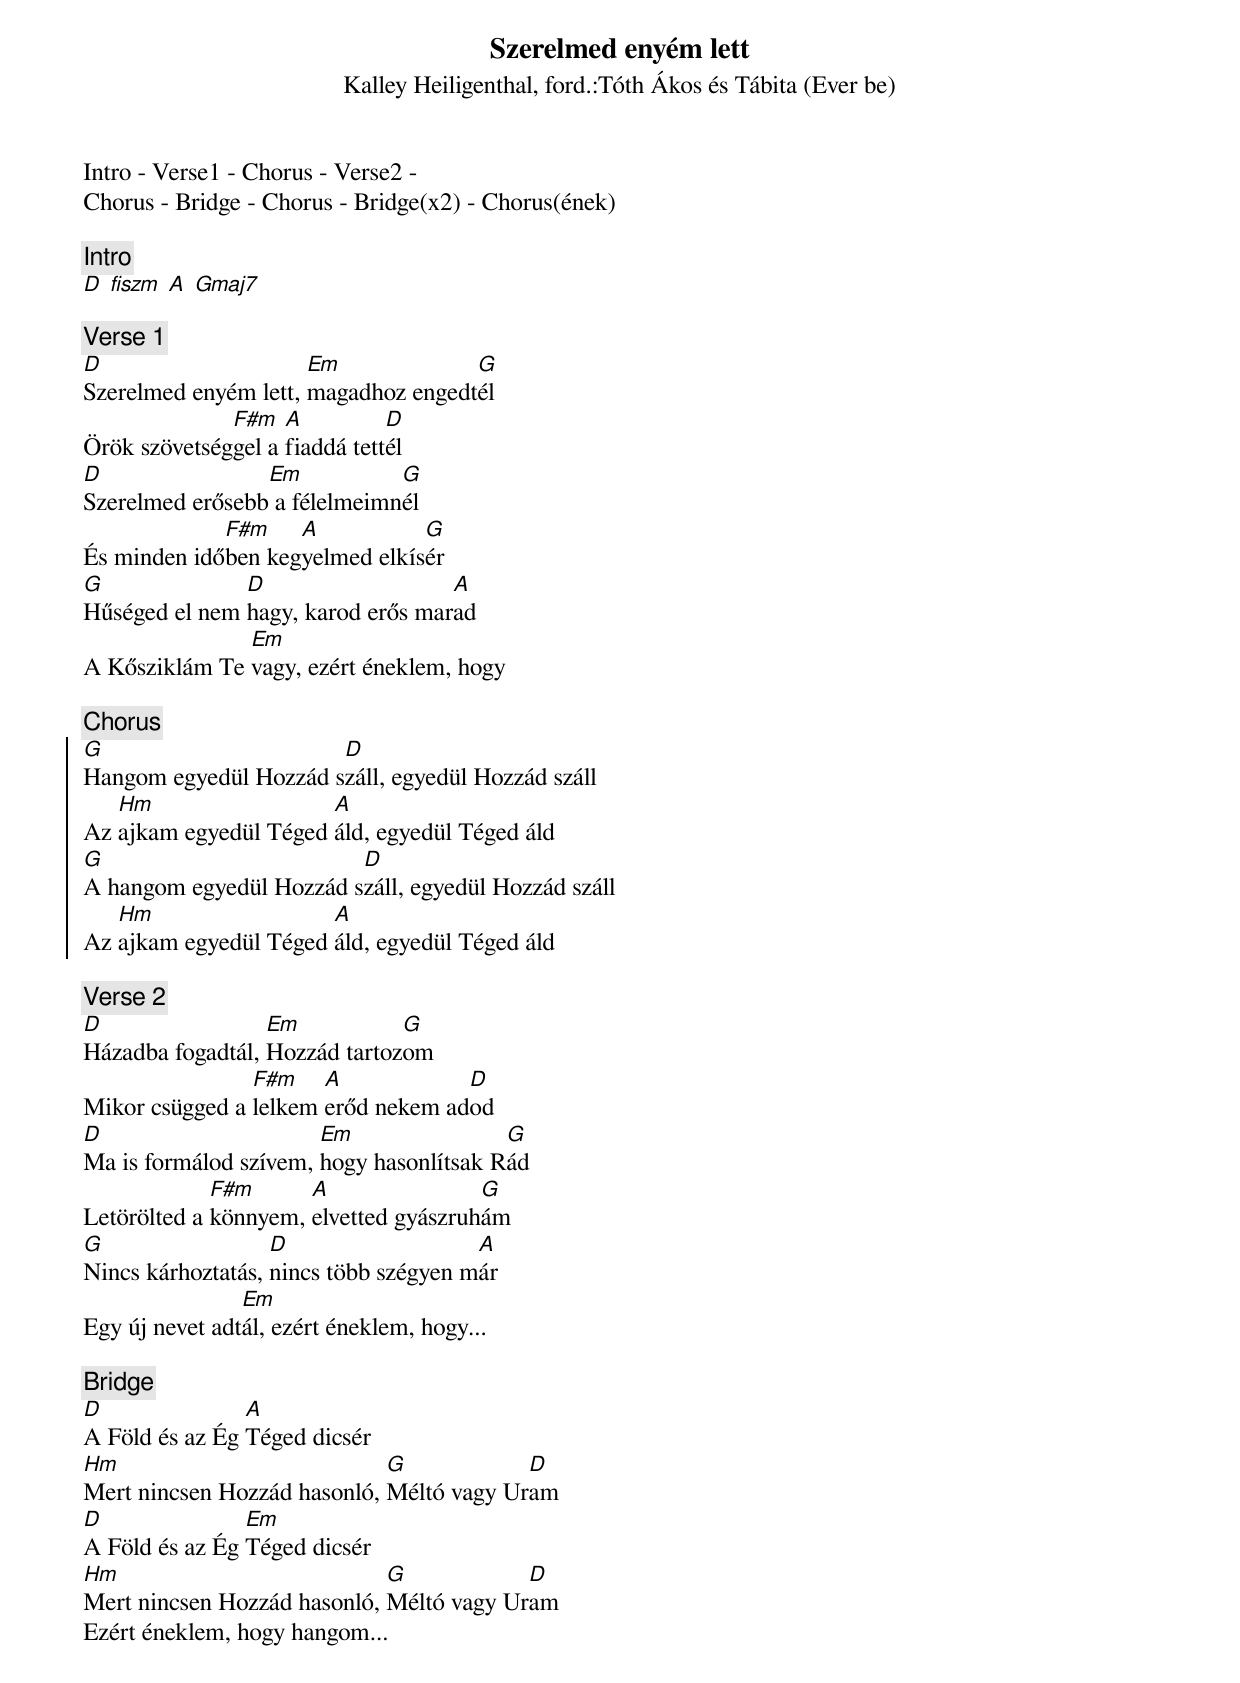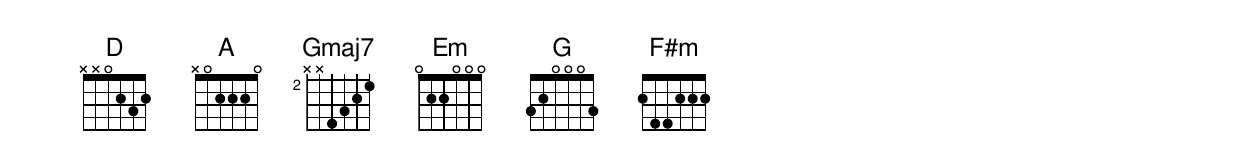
{title: Szerelmed enyém lett}
{subtitle: Kalley Heiligenthal, ford.:Tóth Ákos és Tábita (Ever be)}


Intro - Verse1 - Chorus - Verse2 -
Chorus - Bridge - Chorus - Bridge(x2) - Chorus(ének)

{c:Intro}
[D] [fiszm] [A] [Gmaj7]

{c:Verse 1}
[D]Szerelmed enyém lett, [Em]magadhoz engedt[G]él
Örök szövetség[F#m]gel a [A]fiaddá tett[D]él
[D]Szerelmed erősebb[Em] a félelmeimn[G]él
És minden idő[F#m]ben keg[A]yelmed elkís[G]ér
[G]Hűséged el nem [D]hagy, karod erős mar[A]ad
A Kősziklám Te [Em]vagy, ezért éneklem, hogy

{c:Chorus}
{soc}
[G]Hangom egyedül Hozzád s[D]záll, egyedül Hozzád száll
Az [Hm]ajkam egyedül Téged [A]áld, egyedül Téged áld
[G]A hangom egyedül Hozzád s[D]záll, egyedül Hozzád száll
Az [Hm]ajkam egyedül Téged [A]áld, egyedül Téged áld
{eoc}

{c:Verse 2}
[D]Házadba fogadtál, [Em]Hozzád tartoz[G]om
Mikor csügged a [F#m]lelkem [A]erőd nekem ad[D]od
[D]Ma is formálod szívem, [Em]hogy hasonlítsak R[G]ád
Letörölted a [F#m]könnyem, [A]elvetted gyászruh[G]ám
[G]Nincs kárhoztatás, [D]nincs több szégyen m[A]ár
Egy új nevet adt[Em]ál, ezért éneklem, hogy...

{c:Bridge}
[D]A Föld és az Ég [A]Téged dicsér
[Hm]Mert nincsen Hozzád hasonló, [G]Méltó vagy Ur[D]am
[D]A Föld és az Ég [Em]Téged dicsér
[Hm]Mert nincsen Hozzád hasonló, [G]Méltó vagy Ur[D]am
Ezért éneklem, hogy hangom...
